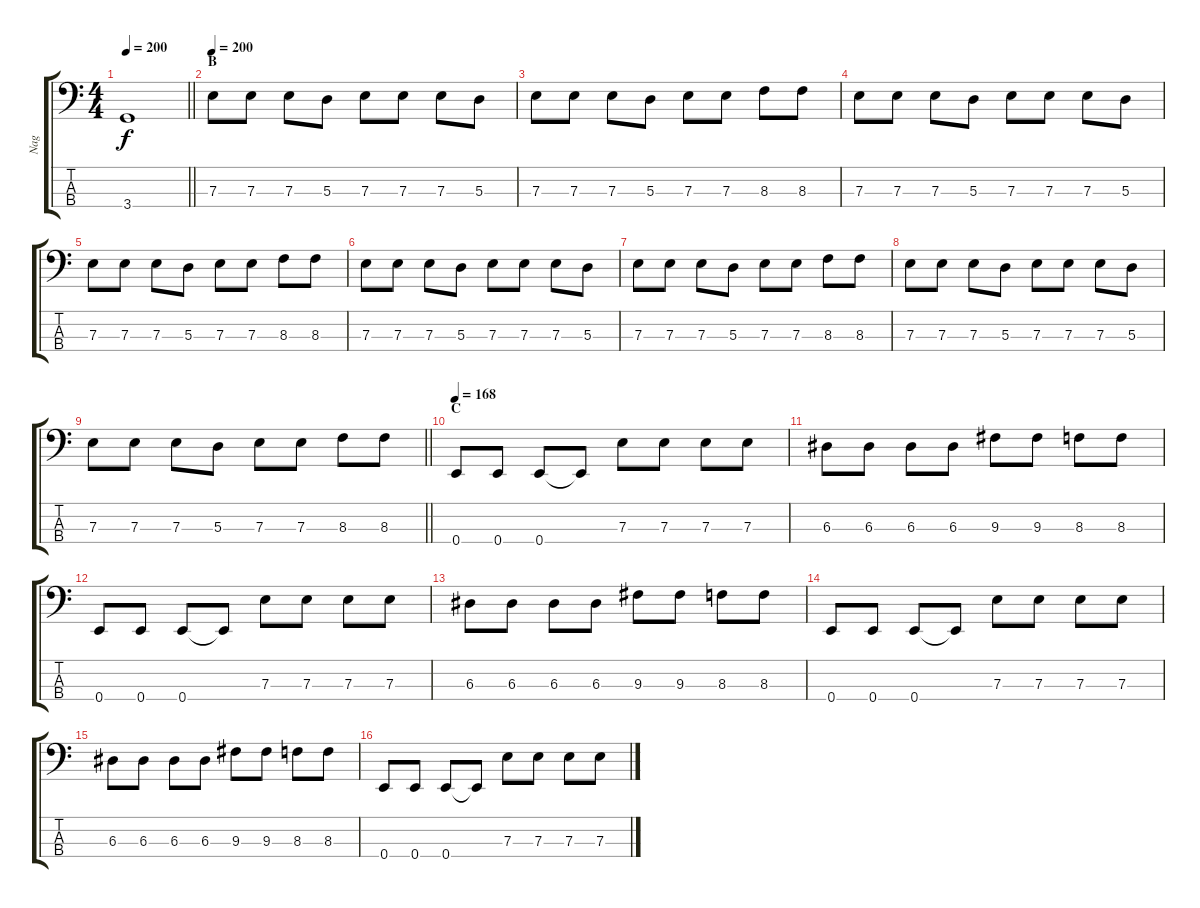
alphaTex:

\track ("Nag" "Nag") {instrument electricbassfinger}
\staff {score tabs}
\tuning (G2 D2 A1 E1) {hide}
\ts (4 4)
\tempo 200
\clef f4
\barLineRight lightlight
\ks c
3.4{t}.1{dy f} |
\section ("" "B")
\tempo 200
7.3.8 7.3.8 7.3.8 5.3.8 7.3.8 7.3.8 7.3.8 5.3.8 |
7.3.8 7.3.8 7.3.8 5.3.8 7.3.8 7.3.8 8.3.8 8.3.8 |
7.3.8 7.3.8 7.3.8 5.3.8 7.3.8 7.3.8 7.3.8 5.3.8 |
7.3.8 7.3.8 7.3.8 5.3.8 7.3.8 7.3.8 8.3.8 8.3.8 |
7.3.8 7.3.8 7.3.8 5.3.8 7.3.8 7.3.8 7.3.8 5.3.8 |
7.3.8 7.3.8 7.3.8 5.3.8 7.3.8 7.3.8 8.3.8 8.3.8 |
7.3.8 7.3.8 7.3.8 5.3.8 7.3.8 7.3.8 7.3.8 5.3.8 |
\barLineRight lightlight
7.3.8 7.3.8 7.3.8 5.3.8 7.3.8 7.3.8 8.3.8 8.3.8 |
\section ("" "C")
\tempo 168
0.4.8 0.4.8 0.4.8 0.4{t}.8 7.3.8 7.3.8 7.3.8 7.3.8 |
6.3.8 6.3.8 6.3.8 6.3.8 9.3.8 9.3.8 8.3.8 8.3.8 |
0.4.8 0.4.8 0.4.8 0.4{t}.8 7.3.8 7.3.8 7.3.8 7.3.8 |
6.3.8 6.3.8 6.3.8 6.3.8 9.3.8 9.3.8 8.3.8 8.3.8 |
0.4.8 0.4.8 0.4.8 0.4{t}.8 7.3.8 7.3.8 7.3.8 7.3.8 |
6.3.8 6.3.8 6.3.8 6.3.8 9.3.8 9.3.8 8.3.8 8.3.8 |
0.4.8 0.4.8 0.4.8 0.4{t}.8 7.3.8 7.3.8 7.3.8 7.3.8
